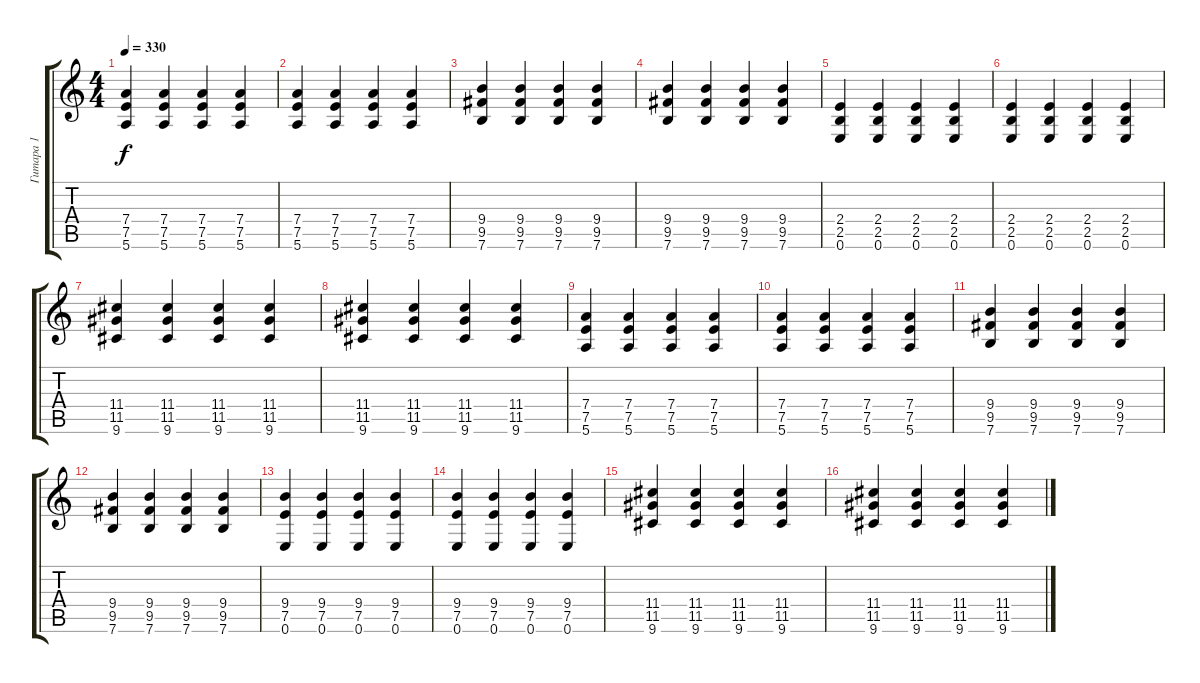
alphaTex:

\track ("Гитара 1" "Гитара 1") {instrument overdrivenguitar}
\staff {score tabs}
\tuning (E4 B3 G3 D3 A2 E2) {hide}
\ts (4 4)
\tempo 330
\clef g2
\ks c
(7.4 7.5 5.6).4{dy f} (7.4 7.5 5.6).4 (7.4 7.5 5.6).4 (7.4 7.5 5.6).4 |
(7.4 7.5 5.6).4 (7.4 7.5 5.6).4 (7.4 7.5 5.6).4 (7.4 7.5 5.6).4 |
(9.4 9.5 7.6).4 (9.4 9.5 7.6).4 (9.4 9.5 7.6).4 (9.4 9.5 7.6).4 |
(9.4 9.5 7.6).4 (9.4 9.5 7.6).4 (9.4 9.5 7.6).4 (9.4 9.5 7.6).4 |
(2.4 2.5 0.6).4 (2.4 2.5 0.6).4 (2.4 2.5 0.6).4 (2.4 2.5 0.6).4 |
(2.4 2.5 0.6).4 (2.4 2.5 0.6).4 (2.4 2.5 0.6).4 (2.4 2.5 0.6).4 |
(11.4 11.5 9.6).4 (11.4 11.5 9.6).4 (11.4 11.5 9.6).4 (11.4 11.5 9.6).4 |
(11.4 11.5 9.6).4 (11.4 11.5 9.6).4 (11.4 11.5 9.6).4 (11.4 11.5 9.6).4 |
(7.4 7.5 5.6).4 (7.4 7.5 5.6).4 (7.4 7.5 5.6).4 (7.4 7.5 5.6).4 |
(7.4 7.5 5.6).4 (7.4 7.5 5.6).4 (7.4 7.5 5.6).4 (7.4 7.5 5.6).4 |
(9.4 9.5 7.6).4 (9.4 9.5 7.6).4 (9.4 9.5 7.6).4 (9.4 9.5 7.6).4 |
(9.4 9.5 7.6).4 (9.4 9.5 7.6).4 (9.4 9.5 7.6).4 (9.4 9.5 7.6).4 |
(9.4 7.5 0.6).4 (9.4 7.5 0.6).4 (9.4 7.5 0.6).4 (9.4 7.5 0.6).4 |
(9.4 7.5 0.6).4 (9.4 7.5 0.6).4 (9.4 7.5 0.6).4 (9.4 7.5 0.6).4 |
(11.4 11.5 9.6).4 (11.4 11.5 9.6).4 (11.4 11.5 9.6).4 (11.4 11.5 9.6).4 |
(11.4 11.5 9.6).4 (11.4 11.5 9.6).4 (11.4 11.5 9.6).4 (11.4 11.5 9.6).4
